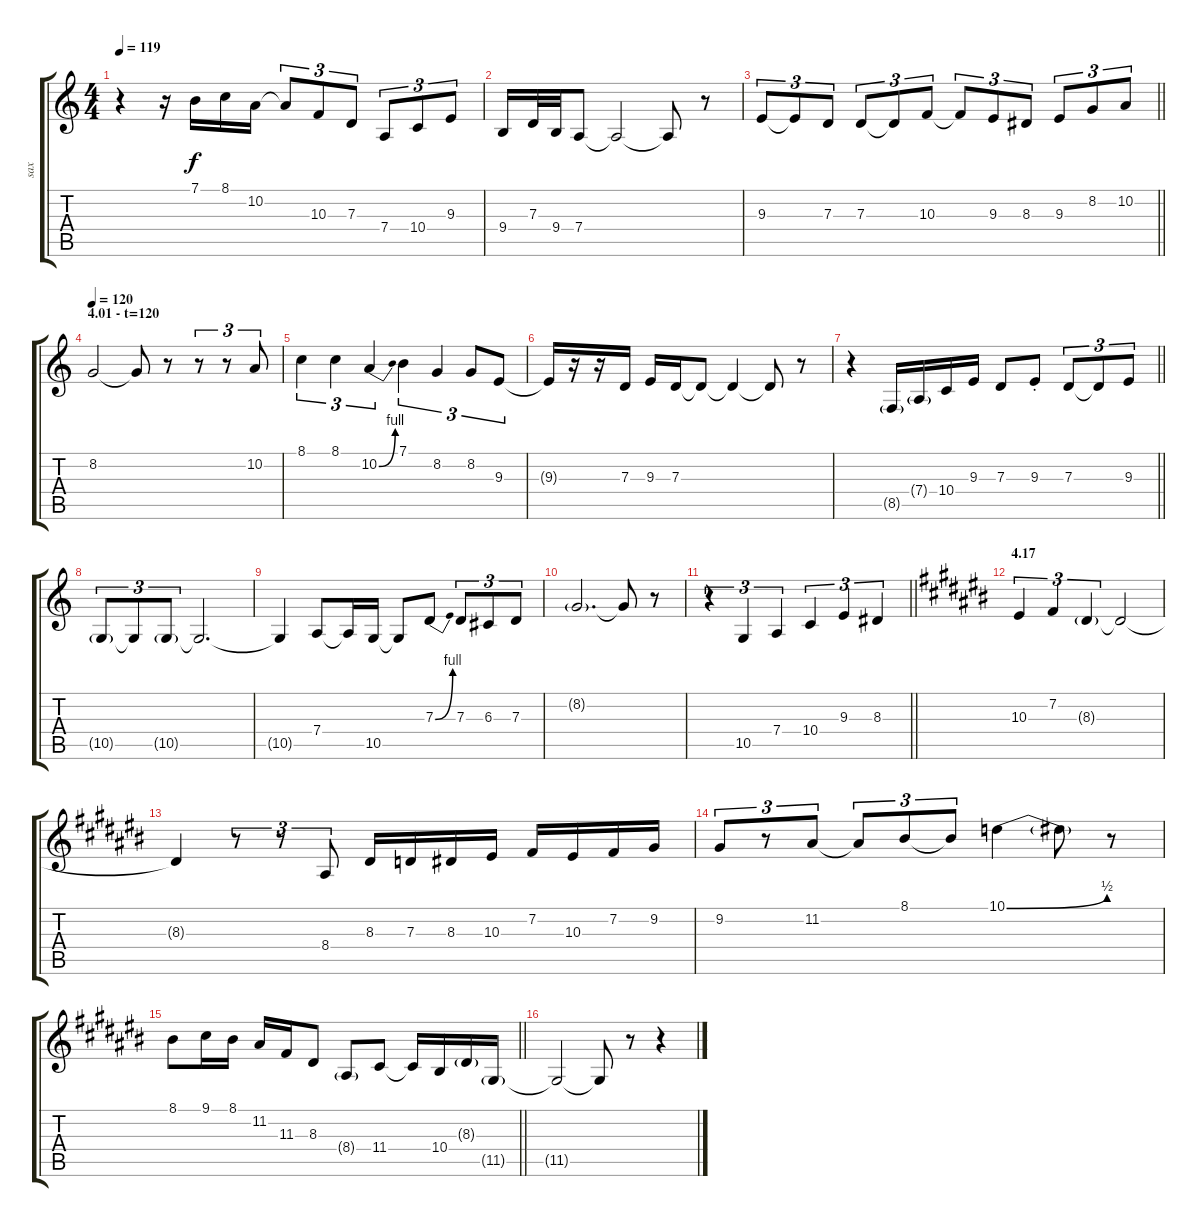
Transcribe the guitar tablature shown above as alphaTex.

\track ("sax" "sax") {instrument tenorsax}
\staff {score tabs}
\tuning (E4 B3 G3 D3 A2 E2) {hide}
\ts (4 4)
\tempo 119
\clef g2
\ks c
r.4{dy f} r.16 7.1.16 8.1.16 10.2.16 10.2{t}.8{tu (3 2)} 10.3.8{tu (3 2)} 7.3.8{tu (3 2)} 7.4.8{tu (3 2)} 10.4.8{tu (3 2)} 9.3.8{tu (3 2)} |
9.4.16 7.3.32 9.4.32 7.4.8 7.4{t}.2 7.4{t}.8 r.8 |
\barLineRight lightlight
9.3.8{tu (3 2)} 9.3{t}.8{tu (3 2)} 7.3.8{tu (3 2)} 7.3.8{tu (3 2)} 7.3{t}.8{tu (3 2)} 10.3.8{tu (3 2)} 10.3{t}.8{tu (3 2)} 9.3.8{tu (3 2)} 8.3.8{tu (3 2)} 9.3.8{tu (3 2)} 8.2.8{tu (3 2)} 10.2.8{tu (3 2)} |
\section ("" "4.01 - t=120")
\tempo 120
8.2.2 8.2{t}.8 r.8 r.8{tu (3 2)} r.8{tu (3 2)} 10.2.8{tu (3 2)} |
8.1.4{tu (3 2)} 8.1.4{tu (3 2)} 10.2{be (bend 0 0 60 4)}.4{tu (3 2)} 7.1.4{tu (3 2)} 8.2.4{tu (3 2)} 8.2.8{tu (3 2)} 9.3.8{tu (3 2)} |
9.3{t}.16 r.16 r.16 7.3.16 9.3.16 7.3.16 7.3{t}.8 7.3{t}.4 7.3{t}.8 r.8 |
\barLineRight lightlight
r.4 8.5{g}.16 7.4{g}.16 10.4.16 9.3.16 7.3.8 9.3{st}.8 7.3.8{tu (3 2)} 7.3{t}.8{tu (3 2)} 9.3.8{tu (3 2)} |
10.5{g}.8{tu (3 2)} 10.5{t}.8{tu (3 2)} 10.5{g}.8{tu (3 2)} 10.5{t}.2{d} |
10.5{t}.4 7.4.8 7.4{t}.16 10.5.16 10.5{t}.8 7.3{be (bend 0 0 60 4)}.8 7.3.8{tu (3 2)} 6.3.8{tu (3 2)} 7.3.8{tu (3 2)} |
8.2{g}.2{d} 8.2{t}.8 r.8 |
\barLineRight lightlight
r.4{tu (3 2)} 10.5.4{tu (3 2)} 7.4.4{tu (3 2)} 10.4.4{tu (3 2)} 9.3.4{tu (3 2)} 8.3.4{tu (3 2)} |
\section ("" "4.17")
\ks c#
10.3.4{tu (3 2)} 7.2.4{tu (3 2)} 8.3{g}.4{tu (3 2)} 8.3{t}.2 |
8.3{t}.4 r.8{tu (3 2)} r.8{tu (3 2)} 8.4.8{tu (3 2)} 8.3.16 7.3.16 8.3.16 10.3.16 7.2.16 10.3.16 7.2.16 9.2.16 |
9.2.8{tu (3 2)} r.8{tu (3 2)} 11.2.8{tu (3 2)} 11.2{t}.8{tu (3 2)} 8.1.8{tu (3 2)} 8.1{t}.8{tu (3 2)} 10.1{be (bend 0 0 60 2)}.4 10.1{t}.8 r.8 |
\barLineRight lightlight
8.1.8 9.1.16 8.1.16 11.2.16 11.3.16 8.3.8 8.4{g}.8 11.4.8 11.4{t}.16 10.4.16 8.3{g}.16 11.5{g}.16 |
11.5{t}.2 11.5{t}.8 r.8 r.4
